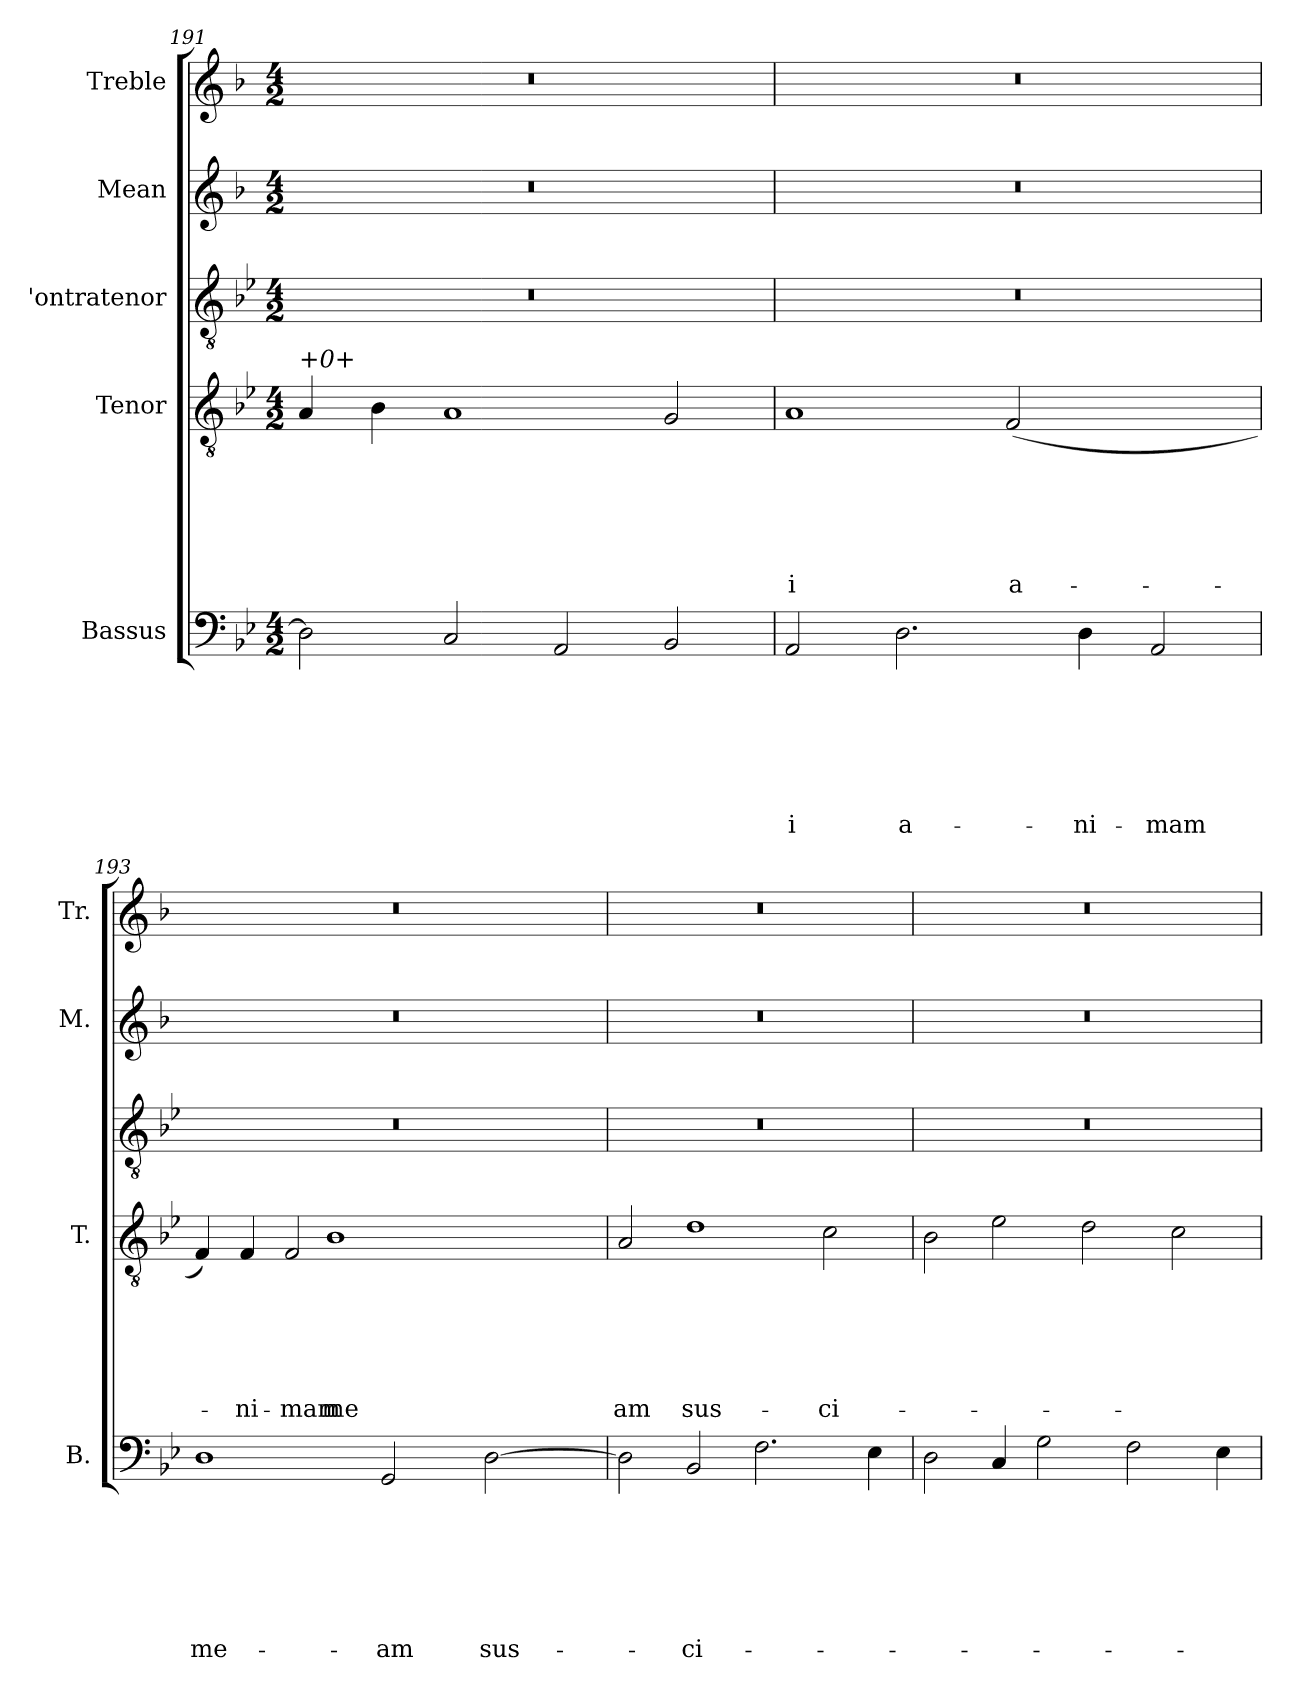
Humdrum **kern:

**kern	**text	**text	**text	**text	**text	**text	**text	**kern	**text	**text	**text	**text	**text	**text	**kern	**kern	**kern
*part5	*part5	*part5	*part5	*part5	*part5	*part5	*part5	*part4	*part4	*part4	*part4	*part4	*part4	*part4	*part3	*part2	*part1
*staff5	*staff5	*staff5	*staff5	*staff5	*staff5	*staff5	*staff5	*staff4	*staff4	*staff4	*staff4	*staff4	*staff4	*staff4	*staff3	*staff2	*staff1
*I"Bassus	*	*	*	*	*	*	*	*I"Tenor	*	*	*	*	*	*	*I"'ontratenor	*I"Mean	*I"Treble
*I'B.	*	*	*	*	*	*	*	*I'T.	*	*	*	*	*	*	*	*I'M.	*I'Tr.
!!LO:LB:g=z
*clefF4	*	*	*	*	*	*	*	*clefGv2	*	*	*	*	*	*	*clefGv2	*clefG2	*clefG2
*	*	*	*	*	*	*	*	*ITrd-3c-5	*	*	*	*	*	*	*	*ITrd-3c-5	*ITrd-3c-5
*k[b-e-]	*	*	*	*	*	*	*	*k[b-e-a-]	*	*	*	*	*	*	*k[b-e-]	*k[b-e-]	*k[b-e-]
*B-:	*	*	*	*	*	*	*	*E-:	*	*	*	*	*	*	*B-:	*B-:	*B-:
*M4/2	*	*	*	*	*	*	*	*M4/2	*	*	*	*	*	*	*M4/2	*M4/2	*M4/2
=191	=191	=191	=191	=191	=191	=191	=191	=191	=191	=191	=191	=191	=191	=191	=191	=191	=191
!	!	!	!	!	!	!	!	!LO:TX:a:i:t=+0+	!	!	!	!	!	!	!	!	!
2D\]	.	.	.	.	.	.	.	4d/	.	.	.	.	.	.	0r	0r	0r
.	.	.	.	.	.	.	.	4e-\	.	.	.	.	.	.	.	.	.
2C/	.	.	.	.	.	.	.	1d	.	.	.	.	.	.	.	.	.
2AA/	.	.	.	.	.	.	.	.	.	.	.	.	.	.	.	.	.
2BB-/	.	.	.	.	.	.	.	2c/	.	.	.	.	.	.	.	.	.
=192	=192	=192	=192	=192	=192	=192	=192	=192	=192	=192	=192	=192	=192	=192	=192	=192	=192
!	!	!	!	!	!	!	!LO:LY:b	!	!	!	!	!	!	!LO:LY:b:rj	!	!	!
2AA/	.	.	.	.	.	.	-i	1d	.	.	.	.	.	-i	0r	0r	0r
!	!	!	!	!	!	!	!LO:LY:b	!	!	!	!	!	!	!	!	!	!
2.D\	.	.	.	.	.	.	a-	.	.	.	.	.	.	.	.	.	.
!	!	!	!	!	!	!	!	!	!	!	!	!	!	!LO:LY:b	!	!	!
.	.	.	.	.	.	.	.	(<2B-/	.	.	.	.	.	a-	.	.	.
!	!	!	!	!	!	!	!LO:LY:b	!	!	!	!	!	!	!	!	!	!
4D\	.	.	.	.	.	.	-ni-	.	.	.	.	.	.	.	.	.	.
!	!	!	!	!	!	!	!LO:LY:b	!	!	!	!	!	!	!	!	!	!
2AA/	.	.	.	.	.	.	-mam	2ryy	.	.	.	.	.	.	.	.	.
=193	=193	=193	=193	=193	=193	=193	=193	=193	=193	=193	=193	=193	=193	=193	=193	=193	=193
!	!	!	!	!	!	!	!LO:LY:b	!	!	!	!	!	!	!	!	!	!
*	*	*	*	*	*	*	*	*^	*	*	*	*	*	*	*	*	*
1D	.	.	.	.	.	.	me-	4B-/)	2ryy	.	.	.	.	.	.	0r	0r	0r
!	!	!	!	!	!	!	!	!	!	!	!	!	!	!	!LO:LY:b	!	!	!
.	.	.	.	.	.	.	.	4B-/	.	.	.	.	.	.	-ni-	.	.	.
!	!	!	!	!	!	!	!	!	!	!	!	!	!	!	!LO:LY:b	!	!	!
.	.	.	.	.	.	.	.	2B-/	8ryy	.	.	.	.	.	-mam	.	.	.
.	.	.	.	.	.	.	.	.	32ryy	.	.	.	.	.	.	.	.	.
!	!	!	!	!	!	!	!	!	!	!	!	!	!	!	!LO:LY:b	!	!	!
.	.	.	.	.	.	.	.	.	1e-	.	.	.	.	.	me-	.	.	.
!	!	!	!	!	!	!	!LO:LY:b	!	!	!	!	!	!	!	!	!	!	!
2GG/	.	.	.	.	.	.	-am	4ryy	.	.	.	.	.	.	.	.	.	.
.	.	.	.	.	.	.	.	16.ryy	.	.	.	.	.	.	.	.	.	.
.	.	.	.	.	.	.	.	2ryy	.	.	.	.	.	.	.	.	.	.
!	!	!	!	!	!	!	!LO:LY:b	!	!	!	!	!	!	!	!	!	!	!
[>2D\	.	.	.	.	.	.	sus-	.	.	.	.	.	.	.	.	.	.	.
.	.	.	.	.	.	.	.	.	4ryy	.	.	.	.	.	.	.	.	.
.	.	.	.	.	.	.	.	8ryy	.	.	.	.	.	.	.	.	.	.
.	.	.	.	.	.	.	.	.	16.ryy	.	.	.	.	.	.	.	.	.
.	.	.	.	.	.	.	.	32ryy	.	.	.	.	.	.	.	.	.	.
*	*	*	*	*	*	*	*	*v	*v	*	*	*	*	*	*	*	*	*
=194	=194	=194	=194	=194	=194	=194	=194	=194	=194	=194	=194	=194	=194	=194	=194	=194	=194
!	!	!	!	!	!	!	!	!	!	!	!	!	!	!LO:LY:b	!	!	!
2D\]	.	.	.	.	.	.	.	2d/	.	.	.	.	.	-am	0r	0r	0r
!	!	!	!	!	!	!	!LO:LY:b	!	!	!	!	!	!	!LO:LY:b	!	!	!
2BB-/	.	.	.	.	.	.	-ci-	1g	.	.	.	.	.	sus-	.	.	.
2.F\	.	.	.	.	.	.	.	.	.	.	.	.	.	.	.	.	.
!	!	!	!	!	!	!	!	!	!	!	!	!	!	!LO:LY:b	!	!	!
.	.	.	.	.	.	.	.	2f\	.	.	.	.	.	-ci-	.	.	.
4E-\	.	.	.	.	.	.	.	.	.	.	.	.	.	.	.	.	.
!!LO:LB:g=z
=195	=195	=195	=195	=195	=195	=195	=195	=195	=195	=195	=195	=195	=195	=195	=195	=195	=195
2D\	.	.	.	.	.	.	.	2e-\	.	.	.	.	.	.	0r	0r	0r
4C/	.	.	.	.	.	.	.	2a-\	.	.	.	.	.	.	.	.	.
2G\	.	.	.	.	.	.	.	.	.	.	.	.	.	.	.	.	.
.	.	.	.	.	.	.	.	2g\	.	.	.	.	.	.	.	.	.
2F\	.	.	.	.	.	.	.	.	.	.	.	.	.	.	.	.	.
.	.	.	.	.	.	.	.	2f\	.	.	.	.	.	.	.	.	.
4E-\	.	.	.	.	.	.	.	.	.	.	.	.	.	.	.	.	.
=	=	=	=	=	=	=	=	=	=	=	=	=	=	=	=	=	=
*-	*-	*-	*-	*-	*-	*-	*-	*-	*-	*-	*-	*-	*-	*-	*-	*-	*-
